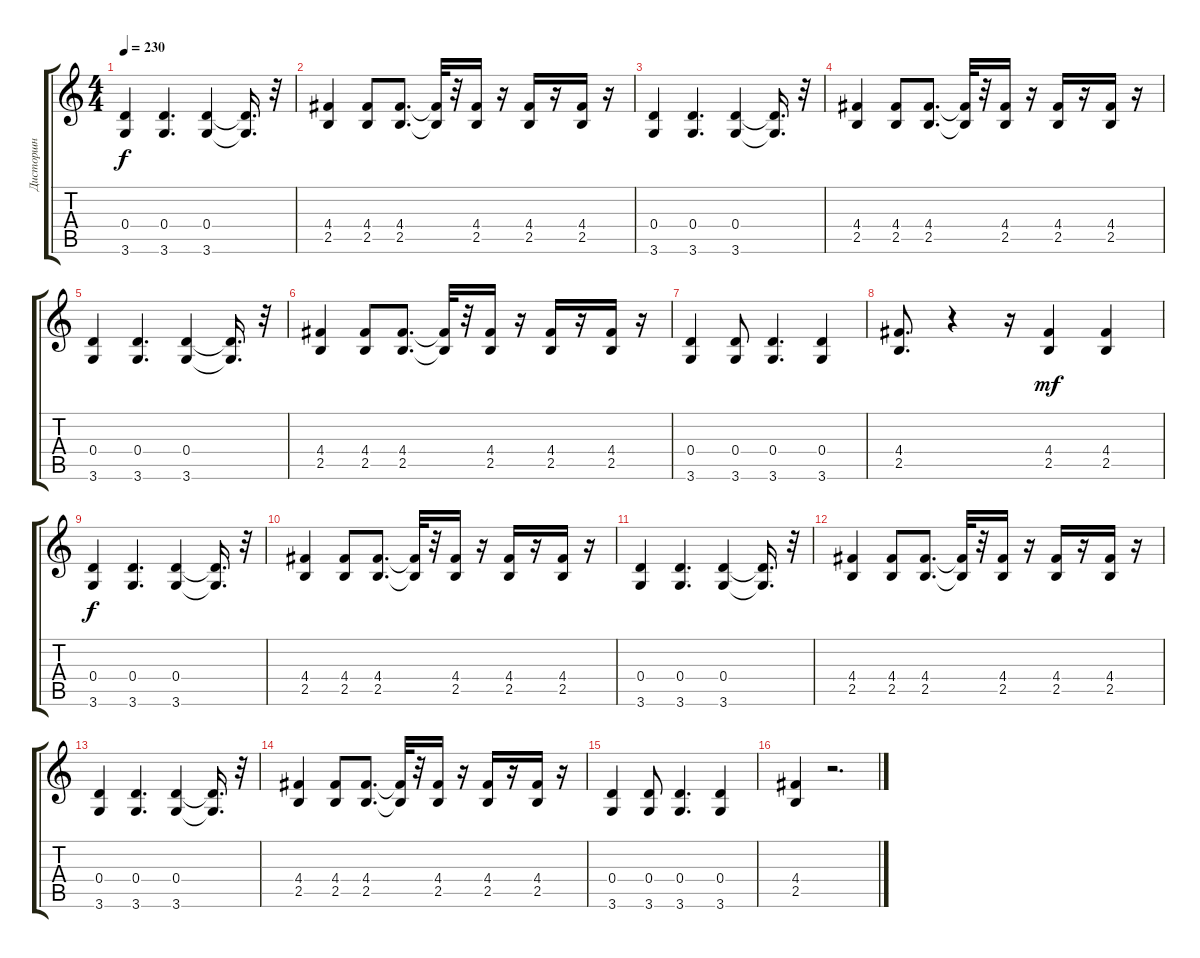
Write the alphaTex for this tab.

\track ("Дисторшн" "Дисторшн") {instrument distortionguitar}
\staff {score tabs}
\tuning (E4 B3 G3 D3 A2 E2) {hide}
\ts (4 4)
\tempo 230
\clef g2
\ks c
(0.4 3.6).4{dy f} (0.4 3.6).4{d} (0.4 3.6).4 (0.4{t} 3.6{t}).16{d} r.32 |
(4.4 2.5).4 (4.4 2.5).8 (4.4 2.5).8{d} (4.4{t} 2.5{t}).32 r.32 (4.4 2.5).16 r.16 (4.4 2.5).16 r.16 (4.4 2.5).16 r.16 |
(0.4 3.6).4 (0.4 3.6).4{d} (0.4 3.6).4 (0.4{t} 3.6{t}).16{d} r.32 |
(4.4 2.5).4 (4.4 2.5).8 (4.4 2.5).8{d} (4.4{t} 2.5{t}).32 r.32 (4.4 2.5).16 r.16 (4.4 2.5).16 r.16 (4.4 2.5).16 r.16 |
(0.4 3.6).4 (0.4 3.6).4{d} (0.4 3.6).4 (0.4{t} 3.6{t}).16{d} r.32 |
(4.4 2.5).4 (4.4 2.5).8 (4.4 2.5).8{d} (4.4{t} 2.5{t}).32 r.32 (4.4 2.5).16 r.16 (4.4 2.5).16 r.16 (4.4 2.5).16 r.16 |
(0.4 3.6).4 (0.4 3.6).8 (0.4 3.6).4{d} (0.4 3.6).4 |
(4.4 2.5).8{d} r.4 r.16 (4.4 2.5).4{dy mf} (4.4 2.5).4 |
(0.4 3.6).4{dy f} (0.4 3.6).4{d} (0.4 3.6).4 (0.4{t} 3.6{t}).16{d} r.32 |
(4.4 2.5).4 (4.4 2.5).8 (4.4 2.5).8{d} (4.4{t} 2.5{t}).32 r.32 (4.4 2.5).16 r.16 (4.4 2.5).16 r.16 (4.4 2.5).16 r.16 |
(0.4 3.6).4 (0.4 3.6).4{d} (0.4 3.6).4 (0.4{t} 3.6{t}).16{d} r.32 |
(4.4 2.5).4 (4.4 2.5).8 (4.4 2.5).8{d} (4.4{t} 2.5{t}).32 r.32 (4.4 2.5).16 r.16 (4.4 2.5).16 r.16 (4.4 2.5).16 r.16 |
(0.4 3.6).4 (0.4 3.6).4{d} (0.4 3.6).4 (0.4{t} 3.6{t}).16{d} r.32 |
(4.4 2.5).4 (4.4 2.5).8 (4.4 2.5).8{d} (4.4{t} 2.5{t}).32 r.32 (4.4 2.5).16 r.16 (4.4 2.5).16 r.16 (4.4 2.5).16 r.16 |
(0.4 3.6).4 (0.4 3.6).8 (0.4 3.6).4{d} (0.4 3.6).4 |
(4.4 2.5).4 r.2{d}
